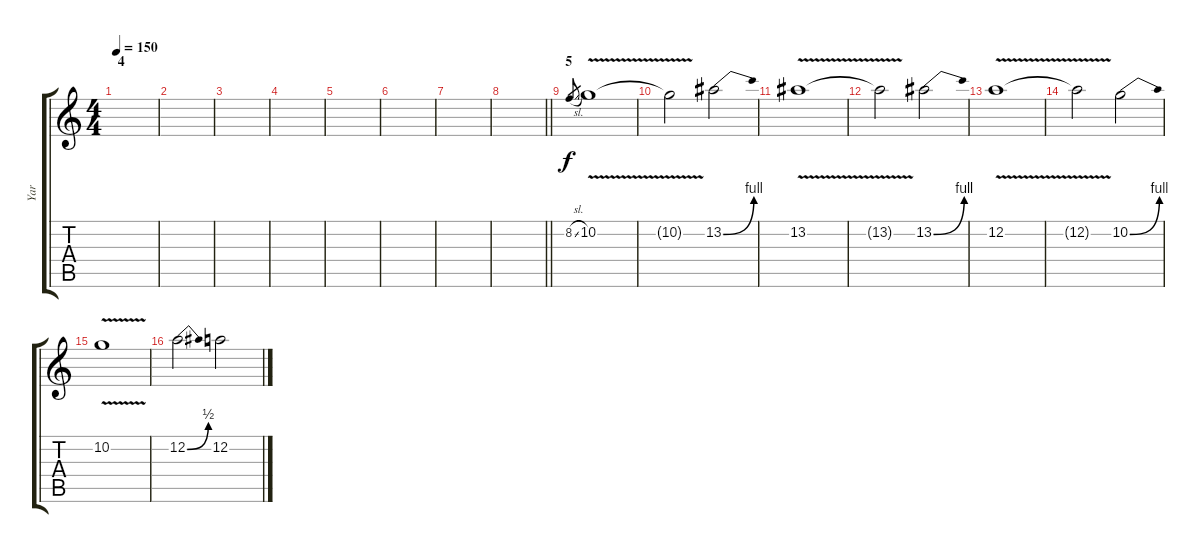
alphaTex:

\track ("Yar" "Yar") {instrument overdrivenguitar}
\staff {score tabs}
\tuning (D4 A3 F3 C3 G2 C2) {hide}
\ts (4 4)
\section ("" "4")
\tempo 150
\clef g2
\ks c
|
|
|
|
|
|
|
\barLineRight lightlight
|
\section ("" "5")
8.2{sl}.8{gr} 10.2{v}.1 |
10.2{t}.2 13.2{be (bend 0 0 60 4)}.2 |
13.2{v}.1 |
13.2{t}.2 13.2{be (bend 0 0 60 4)}.2 |
12.2{v}.1 |
12.2{t}.2 10.2{be (bend 0 0 60 4)}.2 |
10.2{v}.1 |
12.2{be (bend 0 0 60 2)}.2 12.2.2
